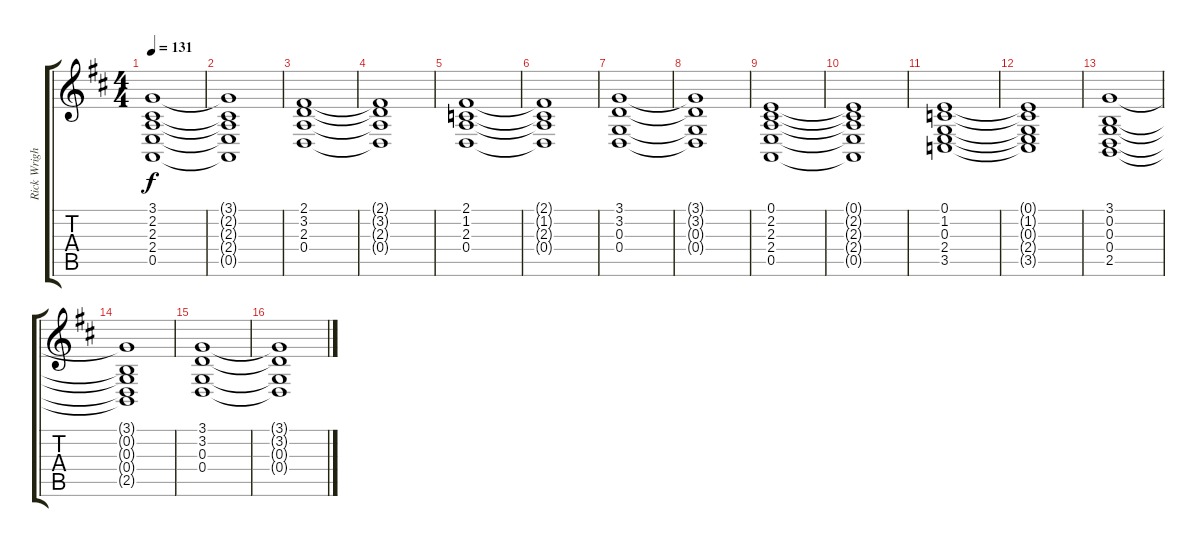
\track ("Rick Wright" "Rick Wrigh") {instrument drawbarorgan}
\staff {score tabs}
\tuning (E4 B3 G3 D3 A2 E2) {hide}
\ts (4 4)
\tempo 131
\clef g2
\ks d
(3.1 2.2 2.3 2.4 0.5).1{dy f} |
(3.1{t} 2.2{t} 2.3{t} 2.4{t} 0.5{t}).1 |
(2.1 3.2 2.3 0.4).1 |
(2.1{t} 3.2{t} 2.3{t} 0.4{t}).1 |
(2.1 1.2 2.3 0.4).1{volume 11} |
(2.1{t} 1.2{t} 2.3{t} 0.4{t}).1 |
(3.1 3.2 0.3 0.4).1{volume 8} |
(3.1{t} 3.2{t} 0.3{t} 0.4{t}).1 |
(0.1 2.2 2.3 2.4 0.5).1 |
(0.1{t} 2.2{t} 2.3{t} 2.4{t} 0.5{t}).1 |
(0.1 1.2 0.3 2.4 3.5).1 |
(0.1{t} 1.2{t} 0.3{t} 2.4{t} 3.5{t}).1 |
(3.1 0.2 0.3 0.4 2.5).1 |
(3.1{t} 0.2{t} 0.3{t} 0.4{t} 2.5{t}).1 |
(3.1 3.2 0.3 0.4).1 |
(3.1{t} 3.2{t} 0.3{t} 0.4{t}).1
